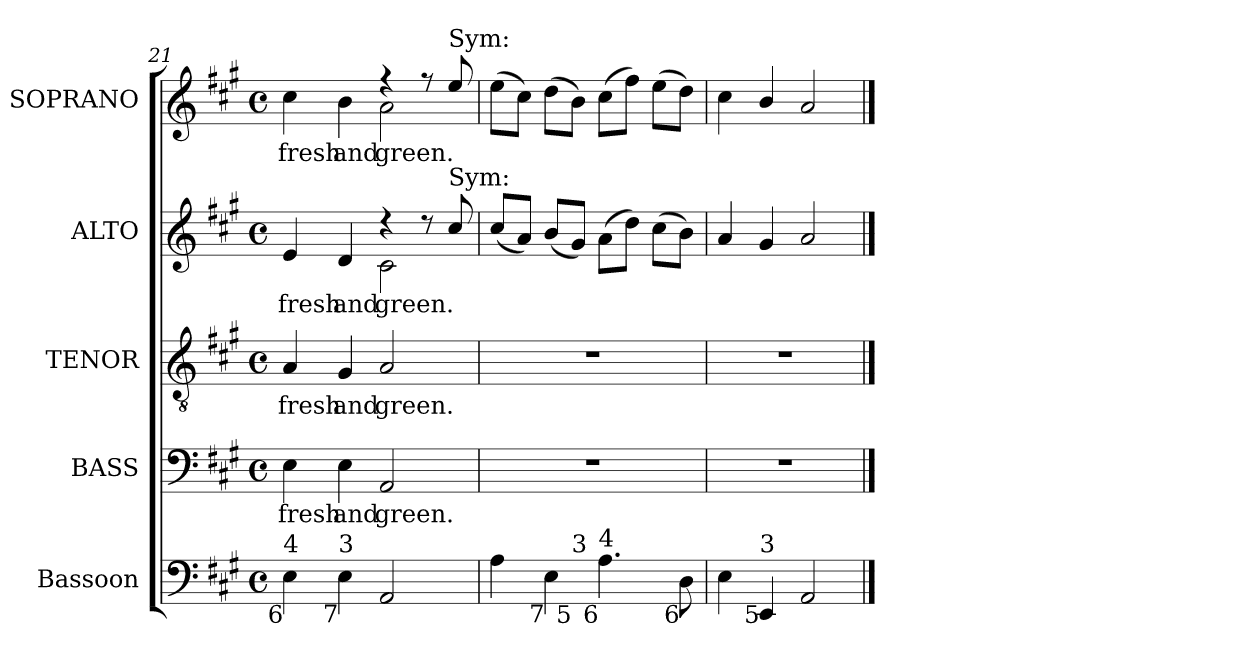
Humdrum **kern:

**kern	**kern	**text	**kern	**text	**kern	**text	**kern	**text
*part5	*part4	*part4	*part3	*part3	*part2	*part2	*part1	*part1
*staff5	*staff4	*staff4	*staff3	*staff3	*staff2	*staff2	*staff1	*staff1
*I"Bassoon	*I"BASS	*	*I"TENOR	*	*I"ALTO	*	*I"SOPRANO	*
*I'Bsn.	*I'B.	*	*I'T.	*	*I'A.	*	*I'S.	*
*clefF4	*clefF4	*	*clefGv2	*	*clefG2	*	*clefG2	*
*	*	*	*ITrd7c12	*	*	*	*	*
*k[f#c#g#]	*k[f#c#g#]	*	*k[f#c#g#]	*	*k[f#c#g#]	*	*k[f#c#g#]	*
*A:	*A:	*	*A:	*	*A:	*	*A:	*
*M4/4	*M4/4	*	*M4/4	*	*M4/4	*	*M4/4	*
*met(c)	*met(c)	*	*met(c)	*	*met(c)	*	*met(c)	*
=21	=21	=21	=21	=21	=21	=21	=21	=21
!	!	!LO:LY:b:color=#000000	!	!	!	!	!	!
!	!	!	!	!LO:LY:b:color=#000000	!	!	!	!
!	!	!	!	!	!	!LO:LY:b:color=#000000	!	!
*	*	*	*	*	*^	*	*	*
!LO:TX:b:rj:t=6	!	!	!	!	!	!	!	!	!
!LO:TX:t=4	!	!	!	!	!	!	!	!	!
!	!	!	!	!	!	!	!	!	!LO:LY:b:color=#000000
*	*	*	*	*	*	*	*	*^	*
4Ei\	4Ei\	fresh	4AAi/	fresh	4ei/	2ryy	fresh	4cc#i\	2ryy	fresh
!	!	!LO:LY:b:color=#000000	!	!	!	!	!	!	!	!
!	!	!	!	!LO:LY:b:color=#000000	!	!	!	!	!	!
!	!	!	!	!	!	!	!LO:LY:b:color=#000000	!	!	!
!LO:TX:b:rj:t=7	!	!	!	!	!	!	!	!	!	!
!LO:TX:t=3	!	!	!	!	!	!	!	!	!	!
!	!	!	!	!	!	!	!	!	!	!LO:LY:b:color=#000000
4Ei\	4Ei\	and	4GG#i/	and	4di/	.	and	4bi\	.	and
!	!	!LO:LY:b:color=#000000	!	!	!	!	!	!	!	!
!	!	!	!	!LO:LY:b:color=#000000	!	!	!	!	!	!
!	!	!	!	!	!	!	!LO:LY:b:color=#000000	!	!	!
!	!	!	!	!	!	!	!	!	!	!LO:LY:b:color=#000000
2AAi/	2AAi/	green.	2AAi/	green.	4r	2c#i\	green.	4r	2ai\	green.
.	.	.	.	.	8r	.	.	8r	.	.
!	!	!	!	!	!	!	!	!LO:TX:a:t=Sym&colon;	!	!
!	!	!	!	!	!LO:TX:a:t=Sym&colon;	!	!	!	!	!
.	.	.	.	.	8cc#i/	.	.	8eei/	.	.
*	*	*	*	*	*v	*v	*	*	*	*
*	*	*	*	*	*	*	*v	*v	*
=22	=22	=22	=22	=22	=22	=22	=22	=22
*^	*	*	*	*	*	*	*	*
4Ai\	4.ryy	1r	.	1r	.	(8cc#i/L	.	(8eei\L	.
.	.	.	.	.	.	8ai/J)	.	8cc#i\J)	.
!LO:TX:b:rj:t=7	!	!	!	!	!	!	!	!	!
4Ei\	.	.	.	.	.	(8bi/L	.	(8ddi\L	.
!	!LO:TX:b:rj:t=5	!	!	!	!	!	!	!	!
!	!LO:TX:t=3	!	!	!	!	!	!	!	!
.	2ryy	.	.	.	.	8g#i/J)	.	8bi\J)	.
!LO:TX:b:rj:t=6	!	!	!	!	!	!	!	!	!
!LO:TX:t=4	!	!	!	!	!	!	!	!	!
4.Ai\	.	.	.	.	.	(8ai\L	.	(8cc#i\L	.
.	.	.	.	.	.	8ddi\J)	.	8ff#i\J)	.
.	.	.	.	.	.	(8cc#i\L	.	(8eei\L	.
!LO:TX:b:rj:t=6	!	!	!	!	!	!	!	!	!
8Di\	8ryy	.	.	.	.	8bi\J)	.	8ddi\J)	.
=23	=23	=23	=23	=23	=23	=23	=23	=23	=23
!LO:TX:b:rj:t=6	!	!	!	!	!	!	!	!	!
!LO:TX:t=4	!	!	!	!	!	!	!	!	!
*v	*v	*	*	*	*	*	*	*	*
4Ei\	1r	.	1r	.	4ai/	.	4cc#i\	.
!LO:TX:b:rj:t=5	!	!	!	!	!	!	!	!
!LO:TX:t=3	!	!	!	!	!	!	!	!
4EEi/	.	.	.	.	4g#i/	.	4bi/	.
2AAi/	.	.	.	.	2ai/	.	2ai/	.
==	==	==	==	==	==	==	==	==
*-	*-	*-	*-	*-	*-	*-	*-	*-
